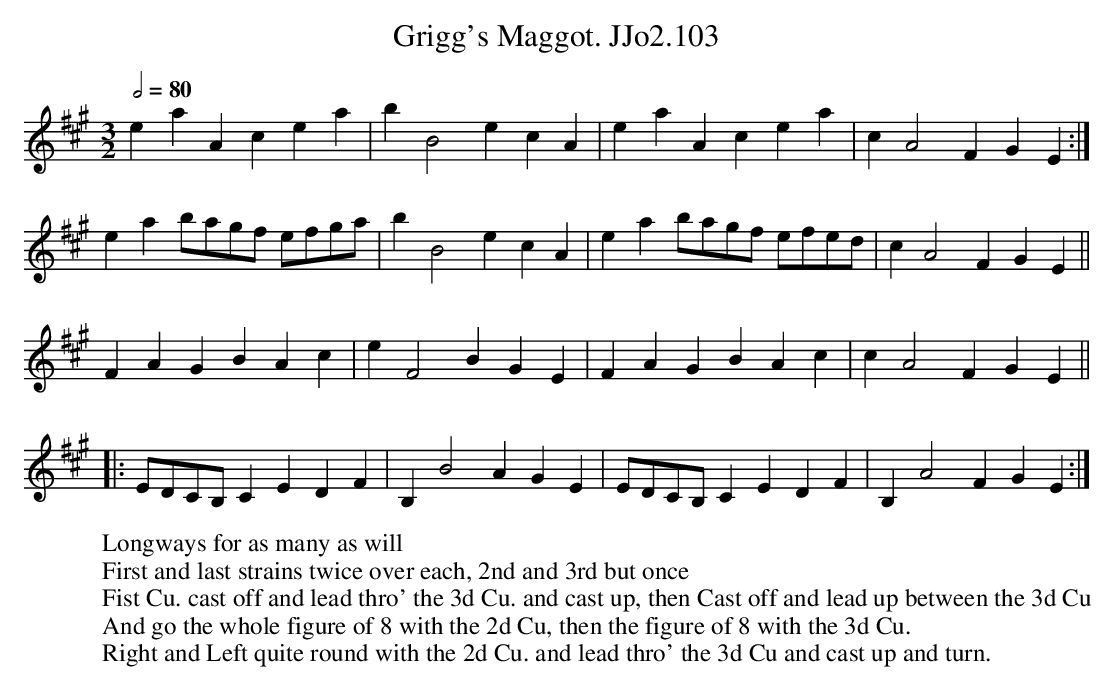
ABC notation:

X:1
T:Grigg's Maggot. JJo2.103
W:Longways for as many as will
W:First and last strains twice over each, 2nd and 3rd but once
M:3/2
L:1/4
Q:1/2=80
K:A
eaAcea | bB2ecA | eaAcea |  cA2FGE :|
ea b/a/g/f/ e/f/g/a/ | bB2ecA | ea b/a/g/f/ e/f/e/d/ | cA2FGE ||
FAGBAc | eF2BGE | FAGBAc | cA2FGE ||
|:E/D/C/B,/CEDF | B,B2 AGE | E/D/C/B,/CEDF | B,A2FGE :|
W:Fist Cu. cast off and lead thro' the 3d Cu. and cast up, then Cast off and lead up between the 3d Cu
W:And go the whole figure of 8 with the 2d Cu, then the figure of 8 with the 3d Cu.
W: Right and Left quite round with the 2d Cu. and lead thro' the 3d Cu and cast up and turn.
